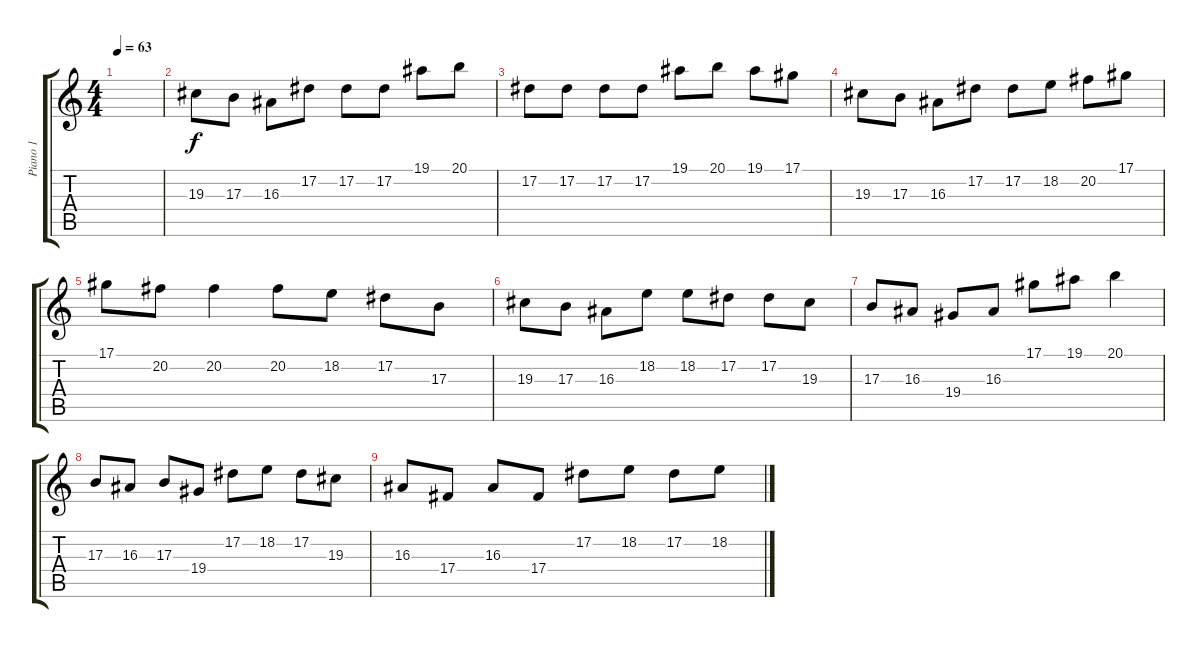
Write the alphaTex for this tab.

\track ("Piano 1" "Piano 1") {instrument acousticgrandpiano}
\staff {score tabs}
\tuning (Eb4 Bb3 Gb3 Db3 Ab2 Db2) {hide}
\ts (4 4)
\tempo 63
\clef g2
\ks c
|
19.3.8 17.3.8 16.3.8 17.2.8 17.2.8 17.2.8 19.1.8 20.1.8 |
17.2.8 17.2.8 17.2.8 17.2.8 19.1.8 20.1.8 19.1.8 17.1.8 |
19.3.8 17.3.8 16.3.8 17.2.8 17.2.8 18.2.8 20.2.8 17.1.8 |
17.1.8 20.2.8 20.2.4 20.2.8 18.2.8 17.2.8 17.3.8 |
19.3.8 17.3.8 16.3.8 18.2.8 18.2.8 17.2.8 17.2.8 19.3.8 |
17.3.8 16.3.8 19.4.8 16.3.8 17.1.8 19.1.8 20.1.4 |
17.3.8 16.3.8 17.3.8 19.4.8 17.2.8 18.2.8 17.2.8 19.3.8 |
16.3.8 17.4.8 16.3.8 17.4.8 17.2.8 18.2.8 17.2.8 18.2.8
